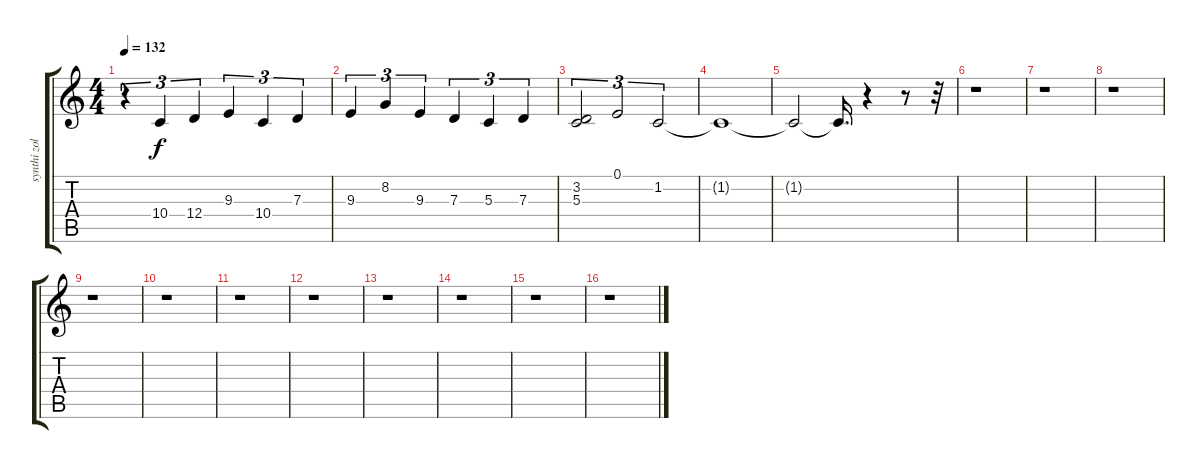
\track ("synthi zolo" "synthi zol") {instrument lead8bassandlead}
\staff {score tabs}
\tuning (E4 B3 G3 D3 A2 E2) {hide}
\ts (4 4)
\tempo 132
\clef g2
\ks c
r.4{tu (3 2) dy f} 10.4.4{tu (3 2)} 12.4.4{tu (3 2)} 9.3.4{tu (3 2)} 10.4.4{tu (3 2)} 7.3.4{tu (3 2)} |
9.3.4{tu (3 2)} 8.2.4{tu (3 2)} 9.3.4{tu (3 2)} 7.3.4{tu (3 2)} 5.3.4{tu (3 2)} 7.3.4{tu (3 2)} |
(3.2 5.3).2{tu (3 2)} 0.1.2{tu (3 2)} 1.2.2{tu (3 2)} |
1.2{t}.1 |
1.2{t}.2 1.2{t}.16{d} r.4 r.8 r.32 |
r.1 |
r.1 |
r.1 |
r.1 |
r.1 |
r.1 |
r.1 |
r.1 |
r.1 |
r.1 |
r.1
